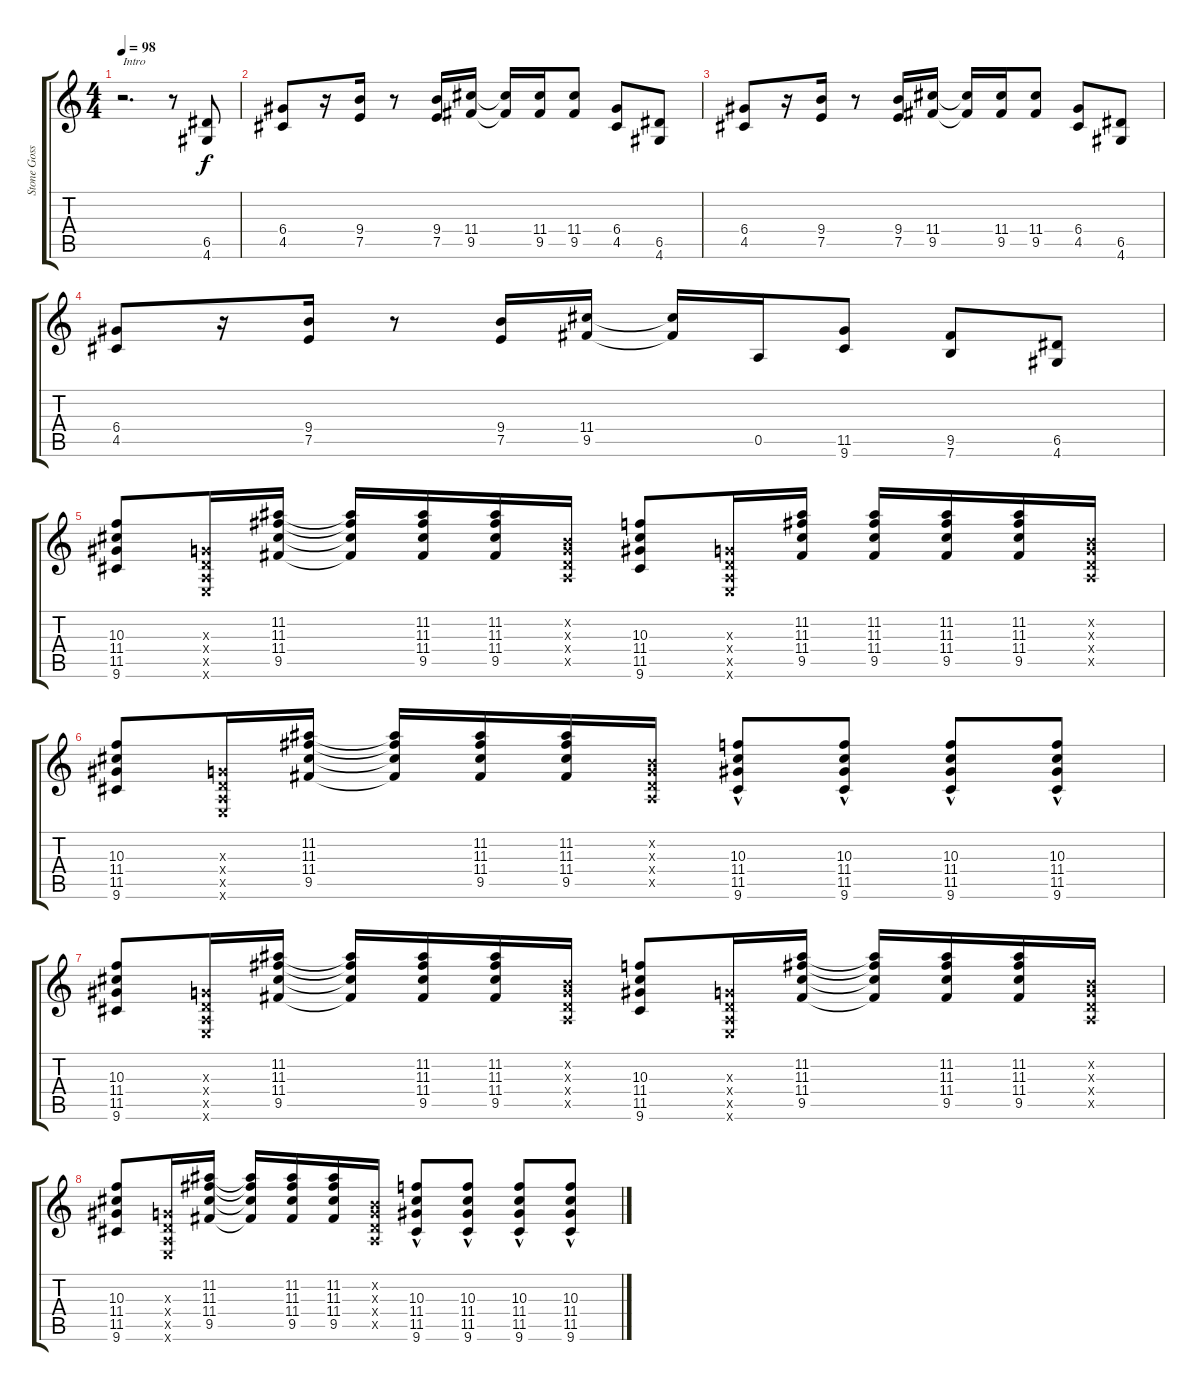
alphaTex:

\track ("Stone Gossard" "Stone Goss") {instrument distortionguitar}
\staff {score tabs}
\tuning (E4 B3 G3 D3 A2 E2) {hide}
\ts (4 4)
\tempo 98
\clef g2
\ks c
r.2{d txt "Intro" dy f instrument distortionguitar} r.8 (6.5 4.6).8 |
(6.4 4.5).8 r.16 (9.4 7.5).16 r.8 (9.4 7.5).16 (11.4 9.5).16 (11.4{t} 9.5{t}).16 (11.4 9.5).16 (11.4 9.5).8 (6.4 4.5).8 (6.5 4.6).8 |
(6.4 4.5).8 r.16 (9.4 7.5).16 r.8 (9.4 7.5).16 (11.4 9.5).16 (11.4{t} 9.5{t}).16 (11.4 9.5).16 (11.4 9.5).8 (6.4 4.5).8 (6.5 4.6).8 |
(6.4 4.5).8 r.16 (9.4 7.5).16 r.8 (9.4 7.5).16 (11.4 9.5).16 (11.4{t} 9.5{t}).16 0.5.16 (11.5 9.6).8 (9.5 7.6).8 (6.5 4.6).8 |
(10.3 11.4 11.5 9.6).8 (0.3{x} 0.4{x} 0.5{x} 0.6{x}).16 (11.2 11.3 11.4 9.5).16 (11.2{t} 11.3{t} 11.4{t} 9.5{t}).16 (11.2 11.3 11.4 9.5).16 (11.2 11.3 11.4 9.5).16 (0.2{x} 0.3{x} 0.4{x} 0.5{x}).16 (10.3 11.4 11.5 9.6).8 (0.3{x} 0.4{x} 0.5{x} 0.6{x}).16 (11.2 11.3 11.4 9.5).16 (11.2 11.3 11.4 9.5).16 (11.2 11.3 11.4 9.5).16 (11.2 11.3 11.4 9.5).16 (0.2{x} 0.3{x} 0.4{x} 0.5{x}).16 |
(10.3 11.4 11.5 9.6).8 (0.3{x} 0.4{x} 0.5{x} 0.6{x}).16 (11.2 11.3 11.4 9.5).16 (11.2{t} 11.3{t} 11.4{t} 9.5{t}).16 (11.2 11.3 11.4 9.5).16 (11.2 11.3 11.4 9.5).16 (0.2{x} 0.3{x} 0.4{x} 0.5{x}).16 (10.3 11.4 11.5{hac} 9.6).8 (10.3 11.4 11.5{hac} 9.6).8 (10.3 11.4 11.5{hac} 9.6).8 (10.3 11.4 11.5{hac} 9.6).8 |
(10.3 11.4 11.5 9.6).8 (0.3{x} 0.4{x} 0.5{x} 0.6{x}).16 (11.2 11.3 11.4 9.5).16 (11.2{t} 11.3{t} 11.4{t} 9.5{t}).16 (11.2 11.3 11.4 9.5).16 (11.2 11.3 11.4 9.5).16 (0.2{x} 0.3{x} 0.4{x} 0.5{x}).16 (10.3 11.4 11.5 9.6).8 (0.3{x} 0.4{x} 0.5{x} 0.6{x}).16 (11.2 11.3 11.4 9.5).16 (11.2{t} 11.3{t} 11.4{t} 9.5{t}).16 (11.2 11.3 11.4 9.5).16 (11.2 11.3 11.4 9.5).16 (0.2{x} 0.3{x} 0.4{x} 0.5{x}).16 |
(10.3 11.4 11.5 9.6).8 (0.3{x} 0.4{x} 0.5{x} 0.6{x}).16 (11.2 11.3 11.4 9.5).16 (11.2{t} 11.3{t} 11.4{t} 9.5{t}).16 (11.2 11.3 11.4 9.5).16 (11.2 11.3 11.4 9.5).16 (0.2{x} 0.3{x} 0.4{x} 0.5{x}).16 (10.3 11.4 11.5{hac} 9.6).8 (10.3 11.4 11.5{hac} 9.6).8 (10.3 11.4 11.5{hac} 9.6).8 (10.3 11.4 11.5{hac} 9.6).8
